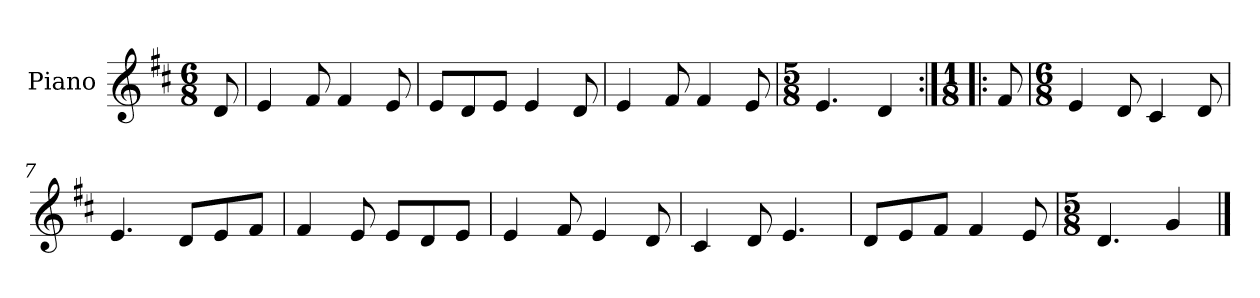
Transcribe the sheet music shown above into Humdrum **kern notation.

**kern
*part1
*staff1
*I"Piano
*I'Pno.
*clefG2
*k[f#c#]
*M6/8
=
8d/
=1
4e/
8f#/
4f#/
8e/
=2
8e/L
8d/
8e/J
4e/
8d/
=3
4e/
8f#/
4f#/
8e/
=4
*M5/8
4.e/
4d/
=5:|!|:
*M1/8
8f#/
=6
*M6/8
4e/
8d/
4c#/
8d/
=7
4.e/
8d/L
8e/
8f#/J
!!LO:LB:g=z
=8
4f#/
8e/
8e/L
8d/
8e/J
=9
4e/
8f#/
4e/
8d/
=10
4c#/
8d/
4.e/
=11
8d/L
8e/
8f#/J
4f#/
8e/
=12
*M5/8
4.d/
4g/
==
*-
